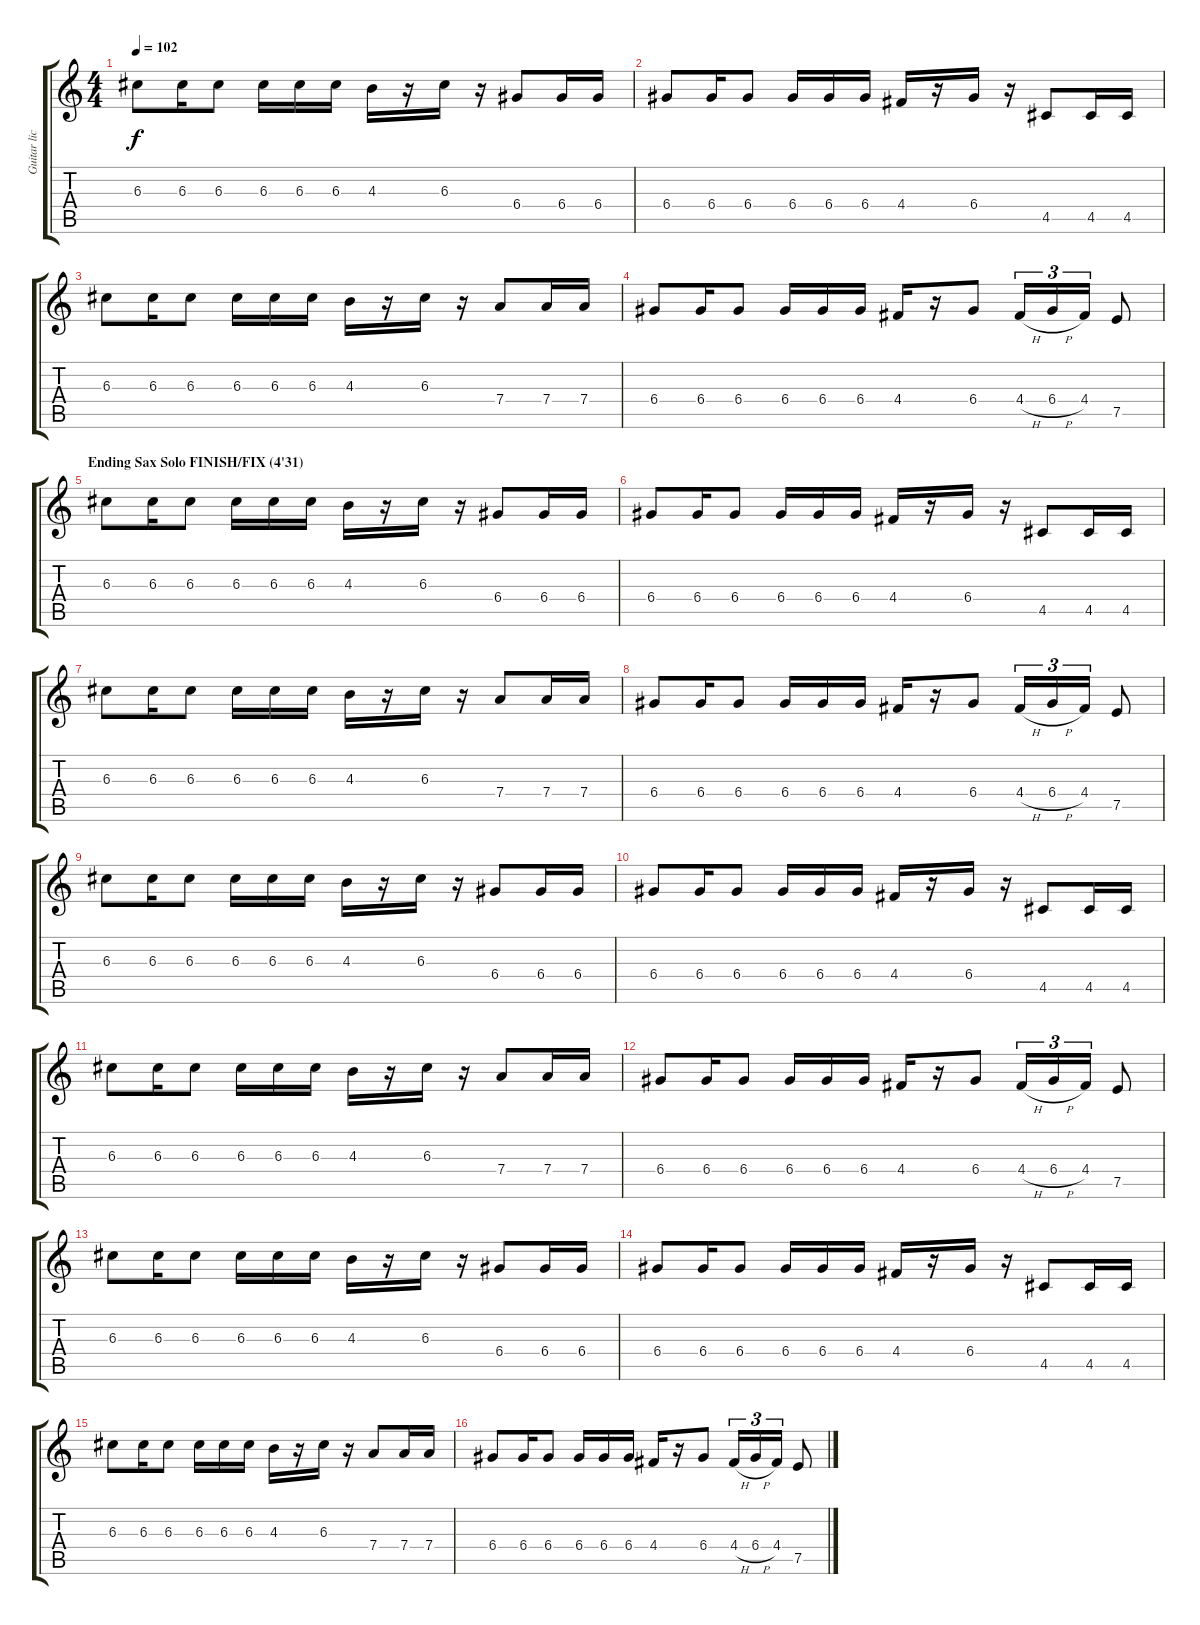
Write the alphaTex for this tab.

\track ("Guitar licks" "Guitar lic") {instrument electricguitarjazz}
\staff {score tabs}
\tuning (E4 B3 G3 D3 A2 E2) {hide}
\ts (4 4)
\tempo 102
\clef g2
\ks c
6.3.8{dy f} 6.3.16 6.3.8 6.3.16 6.3.16 6.3.16 4.3.16 r.16 6.3.16 r.16 6.4.8 6.4.16 6.4.16 |
6.4.8 6.4.16 6.4.8 6.4.16 6.4.16 6.4.16 4.4.16 r.16 6.4.16 r.16 4.5.8 4.5.16 4.5.16 |
6.3.8 6.3.16 6.3.8 6.3.16 6.3.16 6.3.16 4.3.16 r.16 6.3.16 r.16 7.4.8 7.4.16 7.4.16 |
6.4.8 6.4.16 6.4.8 6.4.16 6.4.16 6.4.16 4.4.16 r.16 6.4.8 4.4{h}.16{tu (3 2)} 6.4{h}.16{tu (3 2)} 4.4.16{tu (3 2)} 7.5.8 |
\section ("" "Ending Sax Solo FINISH/FIX (4'31)")
6.3.8 6.3.16 6.3.8 6.3.16 6.3.16 6.3.16 4.3.16 r.16 6.3.16 r.16 6.4.8 6.4.16 6.4.16 |
6.4.8 6.4.16 6.4.8 6.4.16 6.4.16 6.4.16 4.4.16 r.16 6.4.16 r.16 4.5.8 4.5.16 4.5.16 |
6.3.8 6.3.16 6.3.8 6.3.16 6.3.16 6.3.16 4.3.16 r.16 6.3.16 r.16 7.4.8 7.4.16 7.4.16 |
6.4.8 6.4.16 6.4.8 6.4.16 6.4.16 6.4.16 4.4.16 r.16 6.4.8 4.4{h}.16{tu (3 2)} 6.4{h}.16{tu (3 2)} 4.4.16{tu (3 2)} 7.5.8 |
6.3.8 6.3.16 6.3.8 6.3.16 6.3.16 6.3.16 4.3.16 r.16 6.3.16 r.16 6.4.8 6.4.16 6.4.16 |
6.4.8 6.4.16 6.4.8 6.4.16 6.4.16 6.4.16 4.4.16 r.16 6.4.16 r.16 4.5.8 4.5.16 4.5.16 |
6.3.8 6.3.16 6.3.8 6.3.16 6.3.16 6.3.16 4.3.16 r.16 6.3.16 r.16 7.4.8 7.4.16 7.4.16 |
6.4.8 6.4.16 6.4.8 6.4.16 6.4.16 6.4.16 4.4.16 r.16 6.4.8 4.4{h}.16{tu (3 2)} 6.4{h}.16{tu (3 2)} 4.4.16{tu (3 2)} 7.5.8 |
6.3.8 6.3.16 6.3.8 6.3.16 6.3.16 6.3.16 4.3.16 r.16 6.3.16 r.16 6.4.8 6.4.16 6.4.16 |
6.4.8 6.4.16 6.4.8 6.4.16 6.4.16 6.4.16 4.4.16 r.16 6.4.16 r.16 4.5.8 4.5.16 4.5.16 |
6.3.8 6.3.16 6.3.8 6.3.16 6.3.16 6.3.16 4.3.16 r.16 6.3.16 r.16 7.4.8 7.4.16 7.4.16 |
6.4.8 6.4.16 6.4.8 6.4.16 6.4.16 6.4.16 4.4.16 r.16 6.4.8 4.4{h}.16{tu (3 2)} 6.4{h}.16{tu (3 2)} 4.4.16{tu (3 2)} 7.5.8
